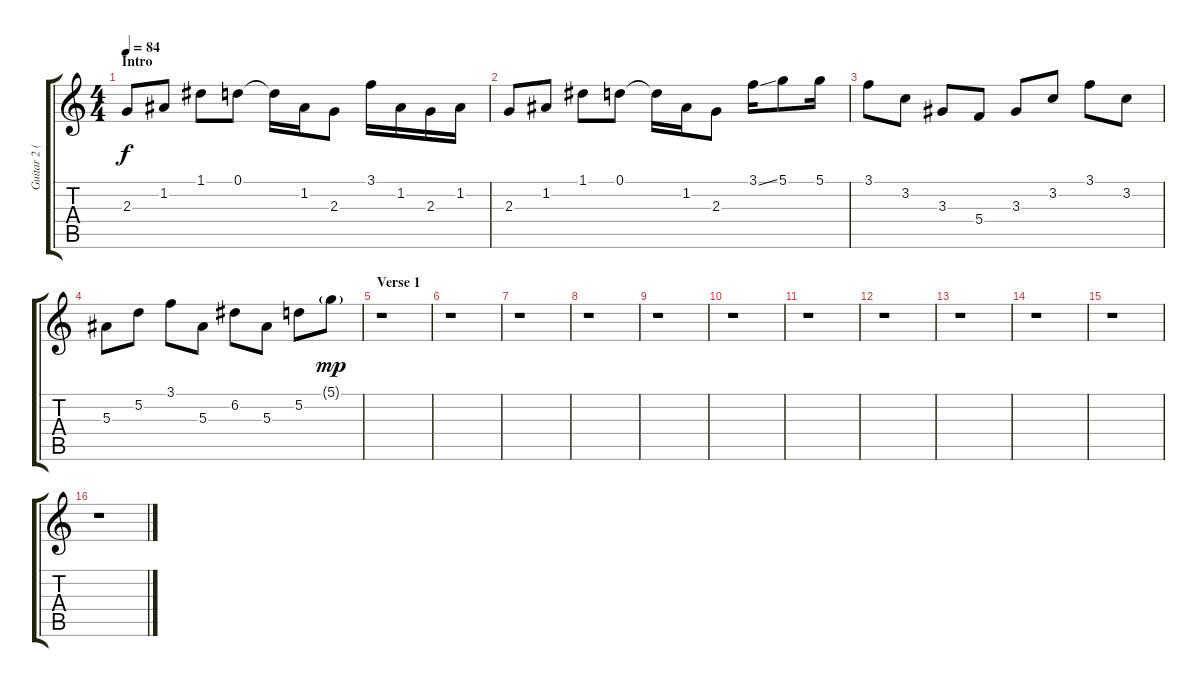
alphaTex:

\track ("Guitar 2 (Overdrive sound) - Mark Engles" "Guitar 2 (") {instrument overdrivenguitar}
\staff {score tabs}
\tuning (D4 A3 F3 C3 G2 D2) {hide}
\ts (4 4)
\section ("" "Intro")
\tempo 84
\clef g2
\ks c
2.3.8{dy f volume 8 instrument overdrivenguitar} 1.2.8 1.1.8 0.1.8 0.1{t}.16 1.2.16 2.3.8 3.1.16 1.2.16 2.3.16 1.2.16 |
2.3.8 1.2.8 1.1.8 0.1.8 0.1{t}.16 1.2.16 2.3.8 3.1{ss}.16 5.1.8 5.1.16 |
3.1.8 3.2.8 3.3.8 5.4.8 3.3.8 3.2.8 3.1.8 3.2.8 |
5.3.8 5.2.8 3.1.8 5.3.8 6.2.8 5.3.8 5.2.8 5.1{g}.8{dy mp} |
\section ("" "Verse 1")
r.1 |
r.1 |
r.1 |
r.1 |
r.1 |
r.1 |
r.1 |
r.1 |
r.1 |
r.1 |
r.1 |
r.1
